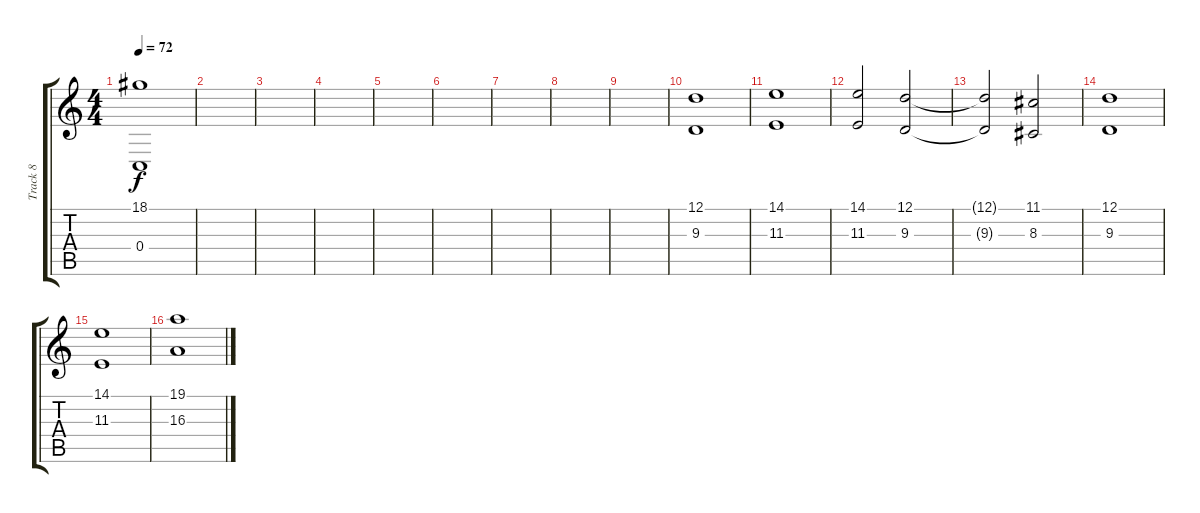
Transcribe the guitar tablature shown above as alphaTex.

\track ("Track 8" "Track 8") {instrument choiraahs}
\staff {score tabs}
\tuning (D4 A3 F3 C3 G2 C2) {hide}
\ts (4 4)
\tempo 72
\clef g2
\ks c
(18.1{t} 0.4).1{dy f} |
|
|
|
|
|
|
|
|
(12.1 9.3).1 |
(14.1 11.3).1 |
(14.1 11.3).2 (12.1 9.3).2 |
(12.1{t} 9.3{t}).2 (11.1 8.3).2 |
(12.1 9.3).1 |
(14.1 11.3).1 |
(19.1 16.3).1
